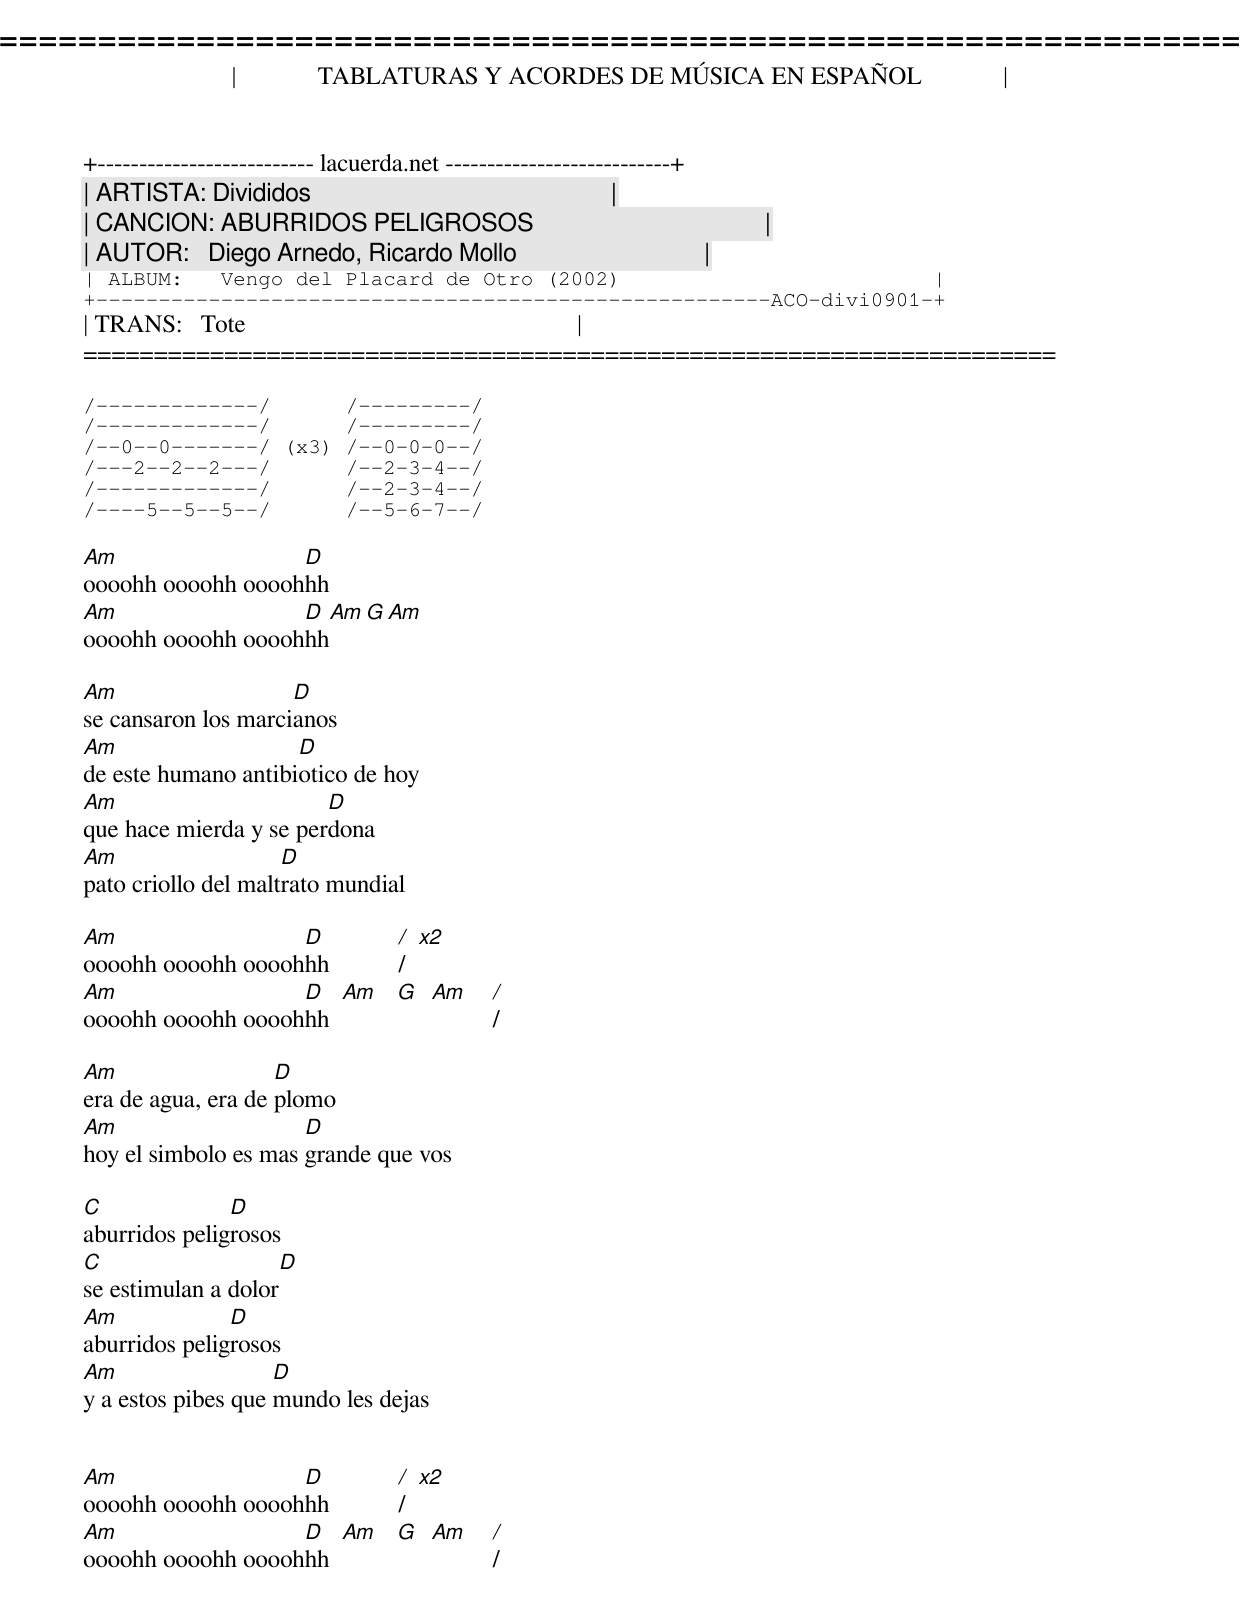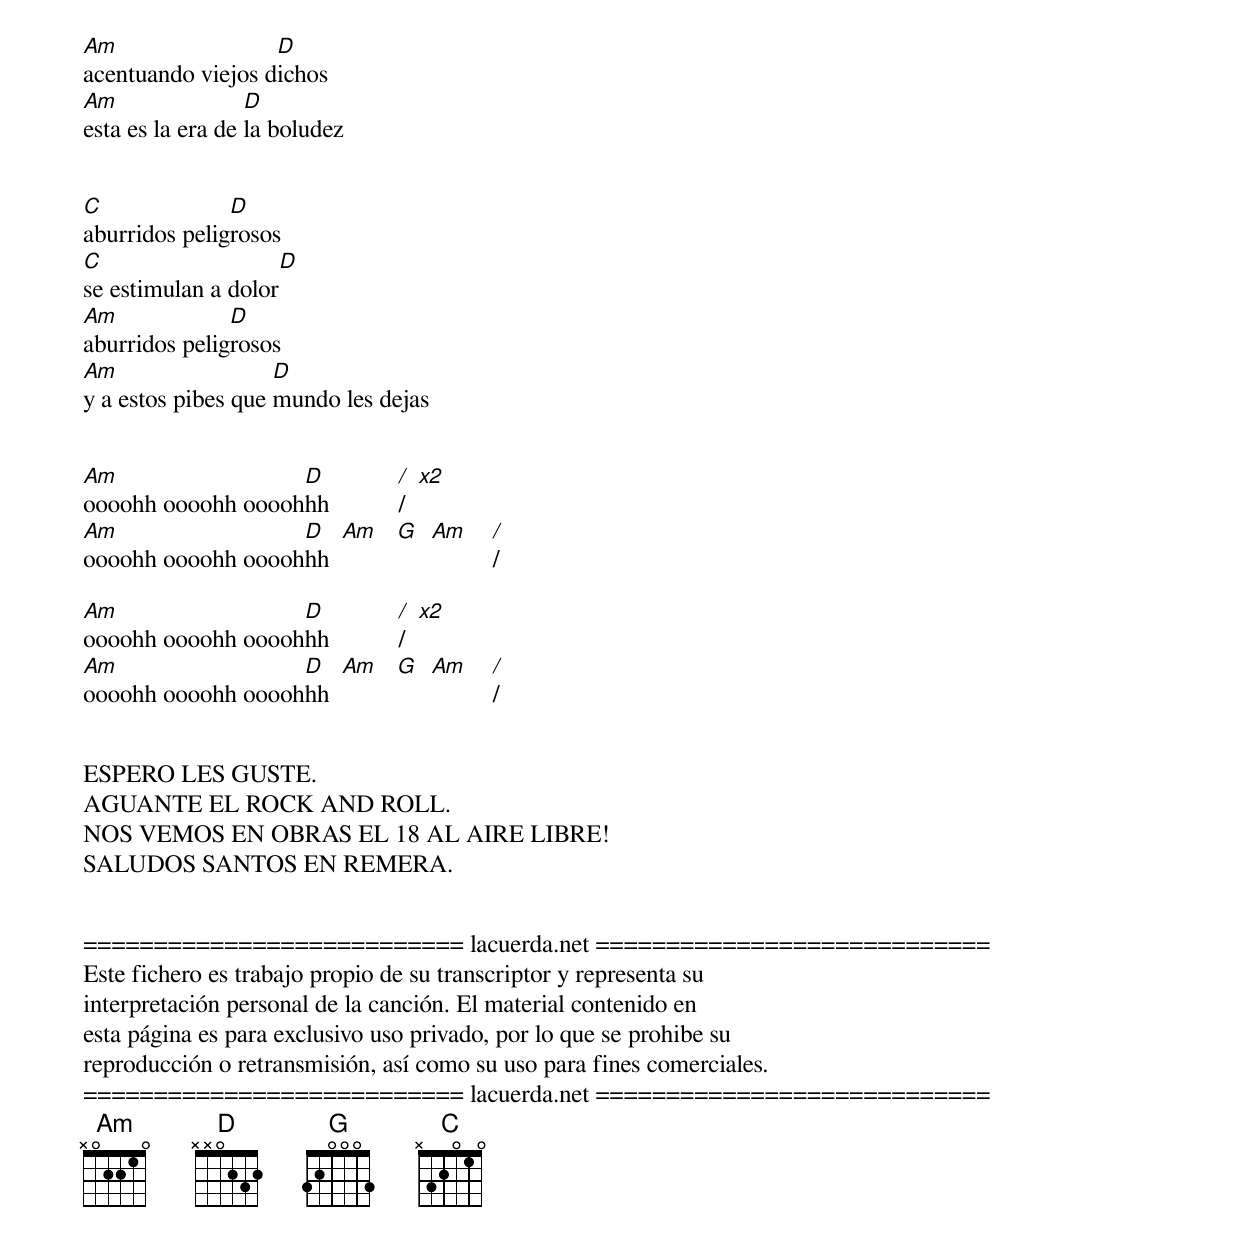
=====================================================================
|             TABLATURAS Y ACORDES DE MÚSICA EN ESPAÑOL             |
+-------------------------- lacuerda.net ---------------------------+
| ARTISTA: Divididos                                                |
| CANCION: ABURRIDOS PELIGROSOS                                     |
| AUTOR:   Diego Arnedo, Ricardo Mollo                              |
| ALBUM:   Vengo del Placard de Otro (2002)                         |
+------------------------------------------------------ACO-divi0901-+
| TRANS:   Tote                                                     |
=====================================================================

/-------------/      /---------/
/-------------/      /---------/
/--0--0-------/ (x3) /--0-0-0--/
/---2--2--2---/      /--2-3-4--/
/-------------/      /--2-3-4--/
/----5--5--5--/      /--5-6-7--/

Am                 D
oooohh oooohh oooohhh
Am                 D   Am G Am
oooohh oooohh oooohhh

Am                   D
se cansaron los marcianos
Am                   D
de este humano antibiotico de hoy
Am                      D
que hace mierda y se perdona
Am                   D
pato criollo del maltrato mundial

Am                 D            /
oooohh oooohh oooohhh           /  [x2]
Am                 D   Am G Am  /
oooohh oooohh oooohhh           /

Am                  D
era de agua, era de plomo
Am                    D
hoy el simbolo es mas grande que vos

C              D
aburridos peligrosos
C                   D
se estimulan a dolor
Am             D
aburridos peligrosos
Am                  D
y a estos pibes que mundo les dejas


Am                 D            /
oooohh oooohh oooohhh           /  [x2]
Am                 D   Am G Am  /
oooohh oooohh oooohhh           /

Am                 D
acentuando viejos dichos
Am                D
esta es la era de la boludez


C              D
aburridos peligrosos
C                   D
se estimulan a dolor
Am             D
aburridos peligrosos
Am                  D
y a estos pibes que mundo les dejas


Am                 D            /
oooohh oooohh oooohhh           /  [x2]
Am                 D   Am G Am  /
oooohh oooohh oooohhh           /

Am                 D            /
oooohh oooohh oooohhh           /  [x2]
Am                 D   Am G Am  /
oooohh oooohh oooohhh           /


ESPERO LES GUSTE.
AGUANTE EL ROCK AND ROLL.
NOS VEMOS EN OBRAS EL 18 AL AIRE LIBRE!
SALUDOS SANTOS EN REMERA.


=========================== lacuerda.net ============================
Este fichero es trabajo propio de su transcriptor y representa su
interpretación personal de la canción. El material contenido en
esta página es para exclusivo uso privado, por lo que se prohibe su
reproducción o retransmisión, así como su uso para fines comerciales.
=========================== lacuerda.net ============================
